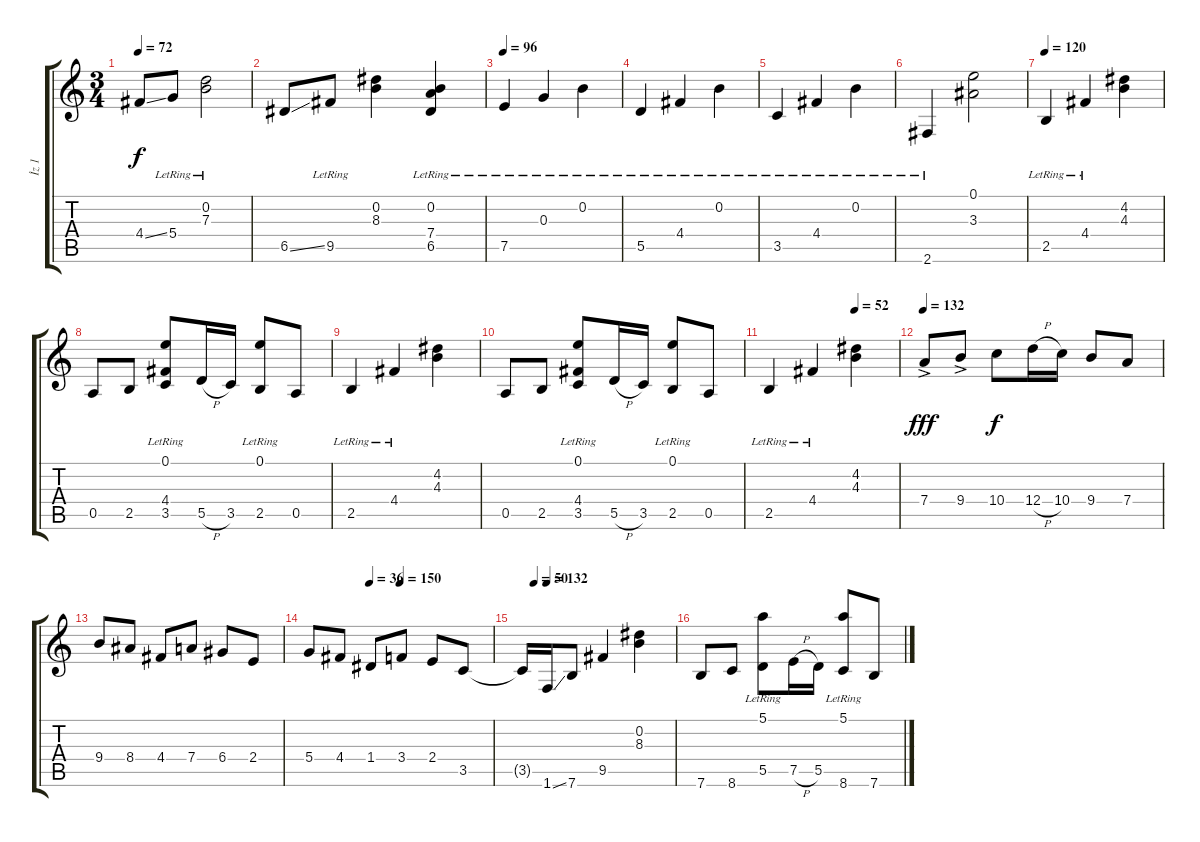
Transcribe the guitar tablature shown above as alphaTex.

\track ("İz 1" "İz 1") {instrument acousticguitarnylon}
\staff {score tabs}
\tuning (E4 B3 G3 D3 A2 E2) {hide}
\ts (3 4)
\tempo 72
\clef g2
\ks c
4.4{ss}.8{dy f} 5.4{lr}.8 (0.2{lr} 7.3).2 |
6.5{ss}.8 9.5{lr}.8 (0.2 8.3).4 (0.2{lr} 7.4 6.5).4 |
\tempo 96
7.5{lr}.4 0.3{lr}.4 0.2{lr}.4 |
5.5{lr}.4 4.4{lr}.4 0.2{lr}.4 |
3.5{lr}.4 4.4{lr}.4 0.2{lr}.4 |
2.6{lr}.4 (0.1 3.3).2 |
\tempo 120
2.5{lr}.4{balance 2} 4.4{lr}.4 (4.2 4.3).4 |
0.5.8 2.5.8 (0.1{lr} 4.4{lr} 3.5).8 5.5{h}.16 3.5.16 (0.1{lr} 2.5).8 0.5.8 |
2.5{lr}.4 4.4{lr}.4 (4.2 4.3).4 |
0.5.8 2.5.8 (0.1{lr} 4.4{lr} 3.5).8 5.5{h}.16 3.5.16 (0.1{lr} 2.5).8 0.5.8 |
\tempo (52 0.6666666666666666)
2.5{lr}.4 4.4{lr}.4 (4.2 4.3).4 |
\tempo 132
7.4{ac}.8{dy fff volume 16} 9.4{ac}.8 10.4.8{dy f} 12.4{h}.16 10.4.16 9.4.8 7.4.8 |
9.4.8 8.4.8 4.4.8 7.4.8 6.4.8 2.4.8 |
\tempo (36 0.3333333333333333)
\tempo (150 0.5)
5.4.8 4.4.8 1.4.8 3.4.8 2.4.8 3.5.8 |
\tempo (50 0.08333333333333333)
\tempo (132 0.16666666666666666)
3.5{t}.16 1.6{ss}.16{volume 16} 7.6.8 9.5.4 (0.2 8.3).4 |
7.6.8 8.6.8 (5.1{lr} 5.5).8 7.5{h}.16 5.5.16 (5.1{lr} 8.6).8 7.6.8
